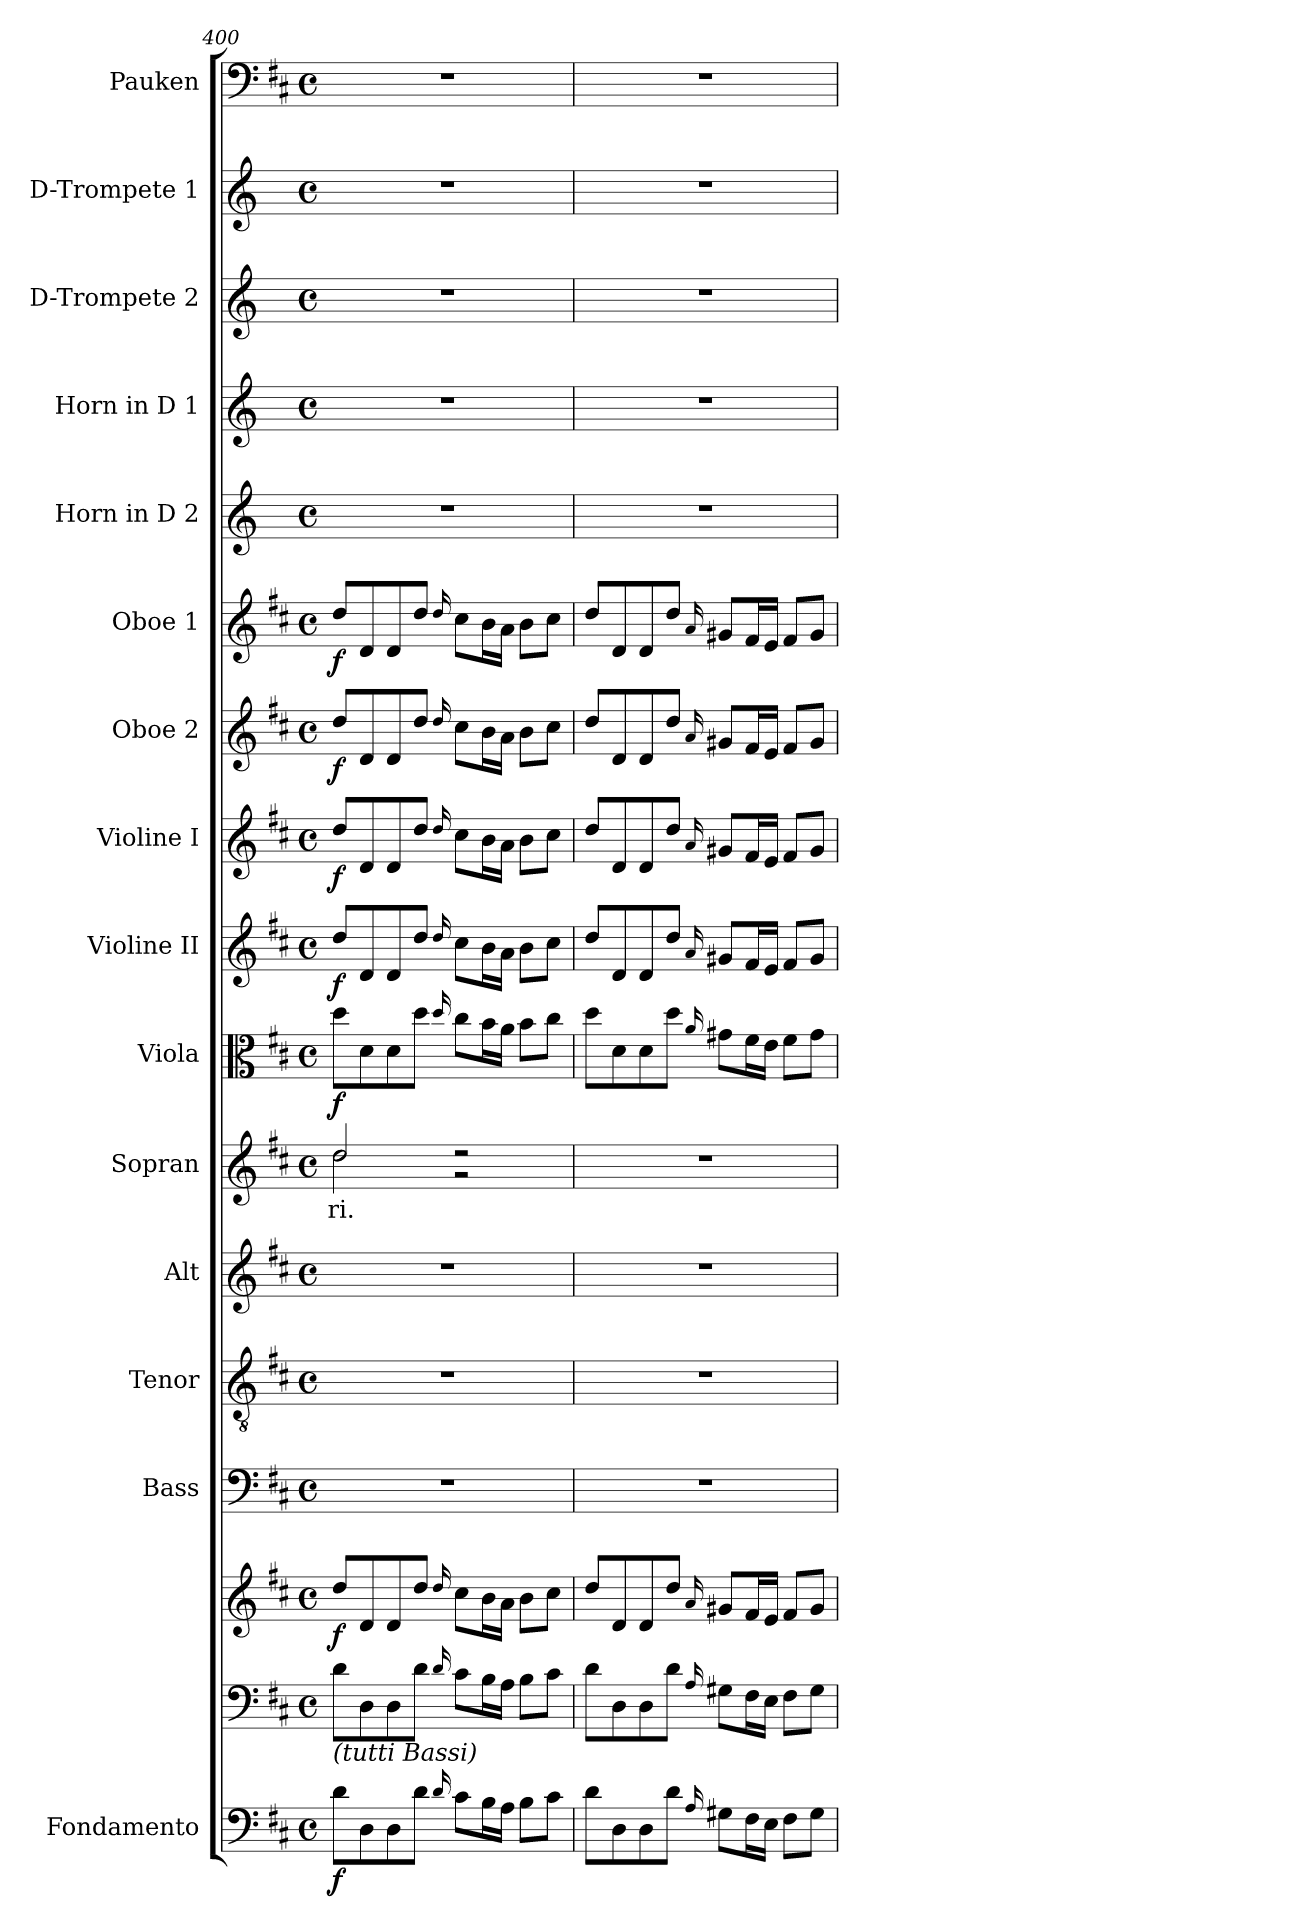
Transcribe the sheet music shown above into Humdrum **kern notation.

**kern	**dynam	**kern	**kern	**dynam	**kern	**kern	**kern	**kern	**text	**kern	**dynam	**kern	**dynam	**kern	**dynam	**kern	**dynam	**kern	**dynam	**kern	**kern	**kern	**kern	**kern
*part16	*part16	*part15	*part15	*part15	*part14	*part13	*part12	*part11	*part11	*part10	*part10	*part9	*part9	*part8	*part8	*part7	*part7	*part6	*part6	*part5	*part4	*part3	*part2	*part1
*staff17	*staff17	*staff16	*staff15	*staff15/16	*staff14	*staff13	*staff12	*staff11	*staff11	*staff10	*staff10	*staff9	*staff9	*staff8	*staff8	*staff7	*staff7	*staff6	*staff6	*staff5	*staff4	*staff3	*staff2	*staff1
*I"Fondamento	*	*	*	*	*I"Bass	*I"Tenor	*I"Alt	*I"Sopran	*	*I"Viola	*	*I"Violine II	*	*I"Violine I	*	*I"Oboe 2	*	*I"Oboe 1	*	*I"Horn in D 2	*I"Horn in D 1	*I"D-Trompete 2	*I"D-Trompete 1	*I"Pauken
*I'F.	*	*	*	*	*I'B.	*I'T.	*I'A.	*I'S.	*	*I'Vla.	*	*I'Vl. II	*	*I'Vl. I	*	*I'Ob. 2	*	*I'Ob. 1	*	*	*	*I'D Trp. 2	*I'D Trp. 1	*I'Pk.
*clefF4	*	*clefF4	*clefG2	*	*clefF4	*clefGv2	*clefG2	*clefG2	*	*clefC3	*	*clefG2	*	*clefG2	*	*clefG2	*	*clefG2	*	*clefG2	*clefG2	*clefG2	*clefG2	*clefF4
*ITrd7c12	*	*	*	*	*	*	*	*	*	*	*	*	*	*	*	*	*	*	*	*ITrd6c10	*ITrd6c10	*ITrd-1c-2	*ITrd-1c-2	*
*k[f#c#]	*	*k[f#c#]	*k[f#c#]	*	*k[f#c#]	*k[f#c#]	*k[f#c#]	*k[f#c#]	*	*k[f#c#]	*	*k[f#c#]	*	*k[f#c#]	*	*k[f#c#]	*	*k[f#c#]	*	*k[f#c#]	*k[f#c#]	*k[f#c#]	*k[f#c#]	*k[f#c#]
*D:	*	*D:	*D:	*	*D:	*D:	*D:	*D:	*	*D:	*	*D:	*	*D:	*	*D:	*	*D:	*	*D:	*D:	*D:	*D:	*D:
*M4/4	*	*M4/4	*M4/4	*	*M4/4	*M4/4	*M4/4	*M4/4	*	*M4/4	*	*M4/4	*	*M4/4	*	*M4/4	*	*M4/4	*	*M4/4	*M4/4	*M4/4	*M4/4	*M4/4
*met(c)	*	*met(c)	*met(c)	*	*met(c)	*met(c)	*met(c)	*met(c)	*	*met(c)	*	*met(c)	*	*met(c)	*	*met(c)	*	*met(c)	*	*met(c)	*met(c)	*met(c)	*met(c)	*met(c)
=400	=400	=400	=400	=400	=400	=400	=400	=400	=400	=400	=400	=400	=400	=400	=400	=400	=400	=400	=400	=400	=400	=400	=400	=400
!LO:TX:a:i:t=(tutti Bassi)	!	!	!	!	!	!	!	!	!	!	!	!	!	!	!	!	!	!	!	!	!	!	!	!
!	!LO:DY:b	!	!	!LO:DY:b	!	!	!	!	!LO:LY:b	!	!LO:DY:b	!	!LO:DY:b	!	!LO:DY:b	!	!LO:DY:b	!	!LO:DY:b	!	!	!	!	!
*	*	*	*	*	*	*	*	*^	*	*	*	*	*	*	*	*	*	*	*	*	*	*	*	*
8D\L	f	8d\L	8dd/L	f	1r	1r	1r	2dd/	2dd\	-ri.	8dd\L	f	8dd/L	f	8dd/L	f	8dd/L	f	8dd/L	f	1r	1r	1r	1r	1r
8DD\	.	8D\	8d/	.	.	.	.	.	.	.	8d\	.	8d/	.	8d/	.	8d/	.	8d/	.	.	.	.	.	.
8DD\	.	8D\	8d/	.	.	.	.	.	.	.	8d\	.	8d/	.	8d/	.	8d/	.	8d/	.	.	.	.	.	.
8D\J	.	8d\J	8dd/J	.	.	.	.	.	.	.	8dd\J	.	8dd/J	.	8dd/J	.	8dd/J	.	8dd/J	.	.	.	.	.	.
16qqD/	.	16qqd/	16qqdd/	.	.	.	.	.	.	.	16qqdd/	.	16qqdd/	.	16qqdd/	.	16qqdd/	.	16qqdd/	.	.	.	.	.	.
8C#\L	.	8c#\L	8cc#\L	.	.	.	.	2r	2r	.	8cc#\L	.	8cc#\L	.	8cc#\L	.	8cc#\L	.	8cc#\L	.	.	.	.	.	.
16BB\L	.	16B\L	16b\L	.	.	.	.	.	.	.	16b\L	.	16b\L	.	16b\L	.	16b\L	.	16b\L	.	.	.	.	.	.
16AA\JJ	.	16A\JJ	16a\JJ	.	.	.	.	.	.	.	16a\JJ	.	16a\JJ	.	16a\JJ	.	16a\JJ	.	16a\JJ	.	.	.	.	.	.
8BB\L	.	8B\L	8b\L	.	.	.	.	.	.	.	8b\L	.	8b\L	.	8b\L	.	8b\L	.	8b\L	.	.	.	.	.	.
8C#\J	.	8c#\J	8cc#\J	.	.	.	.	.	.	.	8cc#\J	.	8cc#\J	.	8cc#\J	.	8cc#\J	.	8cc#\J	.	.	.	.	.	.
*	*	*	*	*	*	*	*	*v	*v	*	*	*	*	*	*	*	*	*	*	*	*	*	*	*	*
!!LO:PB:g=z
=401	=401	=401	=401	=401	=401	=401	=401	=401	=401	=401	=401	=401	=401	=401	=401	=401	=401	=401	=401	=401	=401	=401	=401	=401
8D\L	.	8d\L	8dd/L	.	1r	1r	1r	1r	.	8dd\L	.	8dd/L	.	8dd/L	.	8dd/L	.	8dd/L	.	1r	1r	1r	1r	1r
8DD\	.	8D\	8d/	.	.	.	.	.	.	8d\	.	8d/	.	8d/	.	8d/	.	8d/	.	.	.	.	.	.
8DD\	.	8D\	8d/	.	.	.	.	.	.	8d\	.	8d/	.	8d/	.	8d/	.	8d/	.	.	.	.	.	.
8D\J	.	8d\J	8dd/J	.	.	.	.	.	.	8dd\J	.	8dd/J	.	8dd/J	.	8dd/J	.	8dd/J	.	.	.	.	.	.
16qqAA/	.	16qqA/	16qqa/	.	.	.	.	.	.	16qqa/	.	16qqa/	.	16qqa/	.	16qqa/	.	16qqa/	.	.	.	.	.	.
8GG#X\L	.	8G#X\L	8g#X/L	.	.	.	.	.	.	8g#X\L	.	8g#X/L	.	8g#X/L	.	8g#X/L	.	8g#X/L	.	.	.	.	.	.
16FF#\L	.	16F#\L	16f#/L	.	.	.	.	.	.	16f#\L	.	16f#/L	.	16f#/L	.	16f#/L	.	16f#/L	.	.	.	.	.	.
16EE\JJ	.	16E\JJ	16e/JJ	.	.	.	.	.	.	16e\JJ	.	16e/JJ	.	16e/JJ	.	16e/JJ	.	16e/JJ	.	.	.	.	.	.
8FF#\L	.	8F#\L	8f#/L	.	.	.	.	.	.	8f#\L	.	8f#/L	.	8f#/L	.	8f#/L	.	8f#/L	.	.	.	.	.	.
8GG#\J	.	8G#\J	8g#/J	.	.	.	.	.	.	8g#\J	.	8g#/J	.	8g#/J	.	8g#/J	.	8g#/J	.	.	.	.	.	.
=	=	=	=	=	=	=	=	=	=	=	=	=	=	=	=	=	=	=	=	=	=	=	=	=
*-	*-	*-	*-	*-	*-	*-	*-	*-	*-	*-	*-	*-	*-	*-	*-	*-	*-	*-	*-	*-	*-	*-	*-	*-
